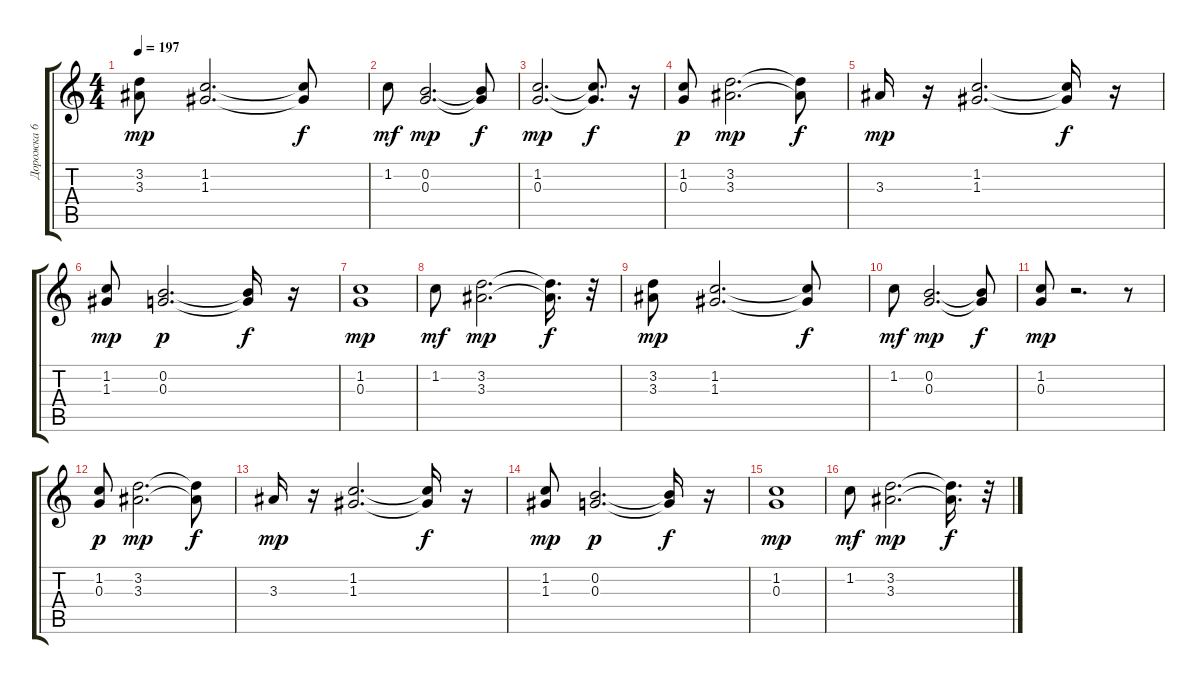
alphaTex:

\track ("Дорожка 6" "Дорожка 6") {instrument overdrivenguitar}
\staff {score tabs}
\tuning (E4 B3 G3 D3 A2 E2) {hide}
\ts (4 4)
\tempo 197
\clef g2
\ks c
(3.2 3.3).8{dy mp} (1.2 1.3).2{d} (1.2{t} 1.3{t}).8{dy f} |
1.2.8{dy mf} (0.2 0.3).2{d dy mp} (0.2{t} 0.3{t}).8{dy f} |
(1.2 0.3).2{d dy mp} (1.2{t} 0.3{t}).8{d dy f} r.16 |
(1.2 0.3).8{dy p} (3.2 3.3).2{d dy mp} (3.2{t} 3.3{t}).8{dy f} |
3.3.16{dy mp} r.16 (1.2 1.3).2{d} (1.2{t} 1.3{t}).16{dy f} r.16 |
(1.2 1.3).8{dy mp} (0.2 0.3).2{d dy p} (0.2{t} 0.3{t}).16{dy f} r.16 |
(1.2 0.3).1{dy mp} |
1.2.8{dy mf} (3.2 3.3).2{d dy mp} (3.2{t} 3.3{t}).16{d dy f} r.32 |
(3.2 3.3).8{dy mp} (1.2 1.3).2{d} (1.2{t} 1.3{t}).8{dy f} |
1.2.8{dy mf} (0.2 0.3).2{d dy mp} (0.2{t} 0.3{t}).8{dy f} |
(1.2 0.3).8{dy mp} r.2{d} r.8 |
(1.2 0.3).8{dy p} (3.2 3.3).2{d dy mp} (3.2{t} 3.3{t}).8{dy f} |
3.3.16{dy mp} r.16 (1.2 1.3).2{d} (1.2{t} 1.3{t}).16{dy f} r.16 |
(1.2 1.3).8{dy mp} (0.2 0.3).2{d dy p} (0.2{t} 0.3{t}).16{dy f} r.16 |
(1.2 0.3).1{dy mp} |
1.2.8{dy mf} (3.2 3.3).2{d dy mp} (3.2{t} 3.3{t}).16{d dy f} r.32
